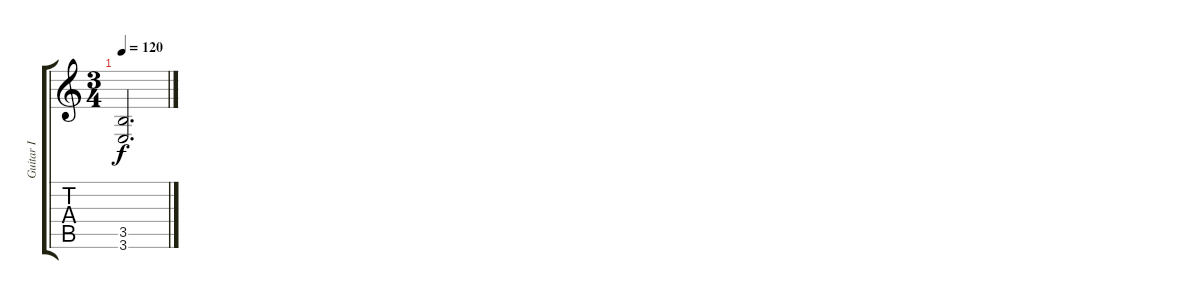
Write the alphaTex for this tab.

\track ("Guitar I" "Guitar I") {instrument electricguitarclean}
\staff {score tabs}
\tuning (Eb4 Bb3 Gb3 Db3 Ab2 Db2) {hide}
\ts (3 4)
\tempo 120
\clef g2
\ks c
(3.5 3.6).2{d dy f}
